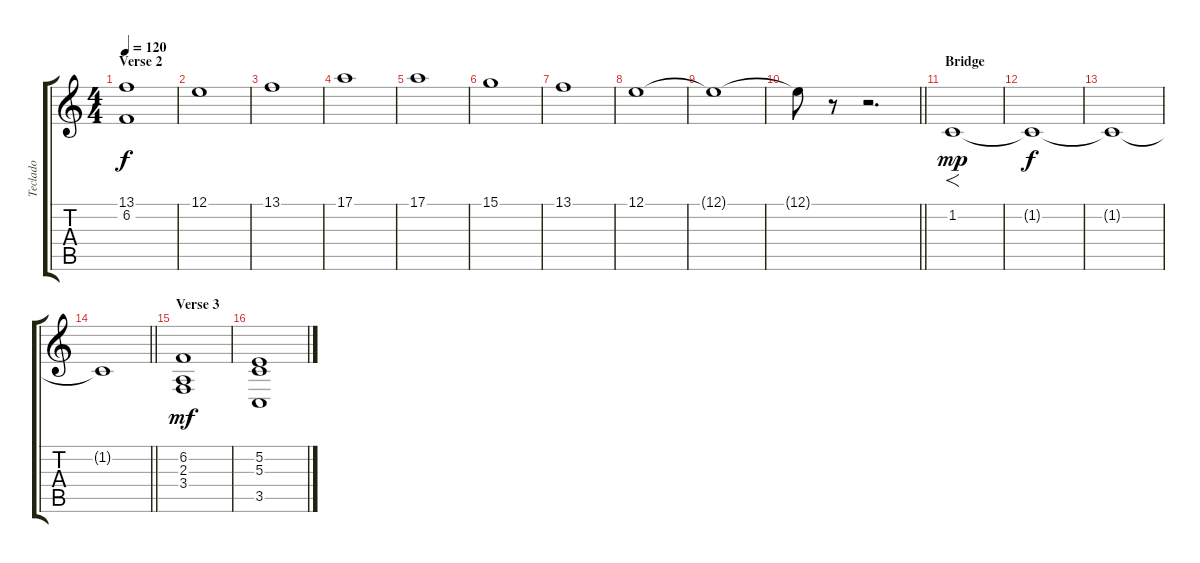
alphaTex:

\track ("Teclado" "Teclado") {instrument stringensemble1}
\staff {score tabs}
\tuning (E4 B3 G3 D3 A2 E2) {hide}
\ts (4 4)
\section ("" "Verse 2")
\tempo 120
\clef g2
\ks c
(13.1 6.2).1{dy f volume 7} |
12.1.1 |
13.1.1 |
17.1.1 |
17.1.1 |
15.1.1 |
13.1.1 |
12.1.1 |
12.1{t}.1 |
\barLineRight lightlight
12.1{t}.8 r.8 r.2{d} |
\section ("" "Bridge")
1.2.1{f dy mp} |
1.2{t}.1{dy f} |
1.2{t}.1 |
\barLineRight lightlight
1.2{t}.1 |
\section ("" "Verse 3")
(6.2 2.3 3.4).1{dy mf volume 8} |
(5.2 5.3 3.5).1
